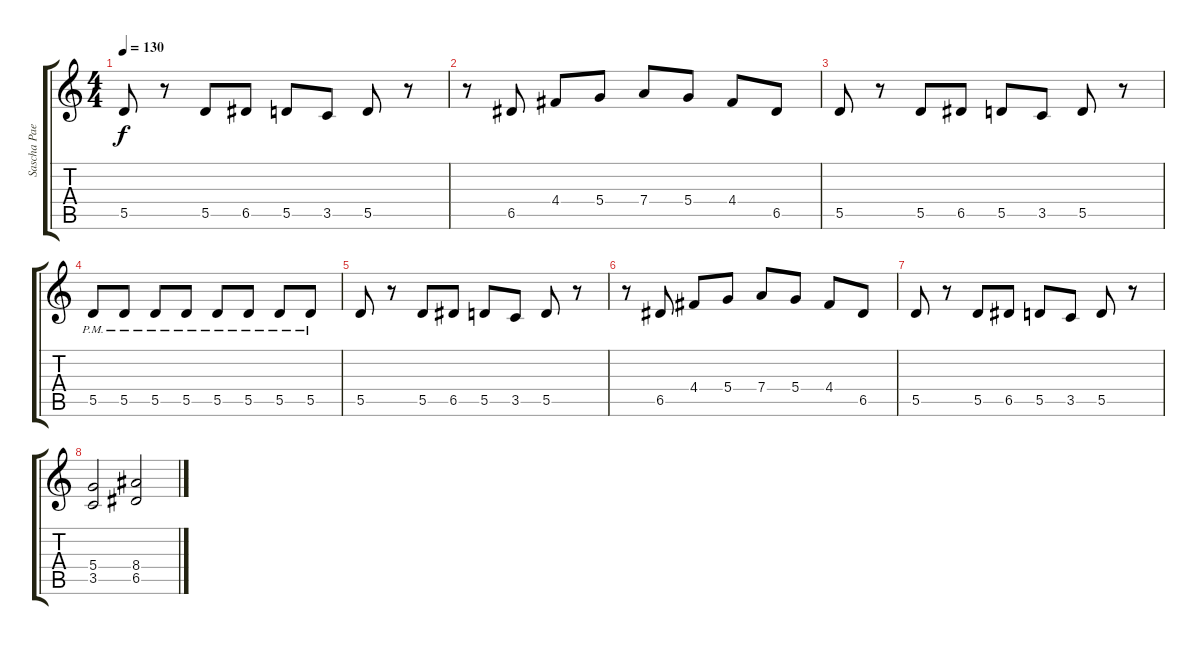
\track ("Sascha Paeth" "Sascha Pae") {instrument distortionguitar}
\staff {score tabs}
\tuning (E4 B3 G3 D3 A2 E2) {hide}
\ts (4 4)
\tempo 130
\clef g2
\ks c
5.5.8{dy f} r.8 5.5.8 6.5.8 5.5.8 3.5.8 5.5.8 r.8 |
r.8 6.5.8 4.4.8 5.4.8 7.4.8 5.4.8 4.4.8 6.5.8 |
5.5.8 r.8 5.5.8 6.5.8 5.5.8 3.5.8 5.5.8 r.8 |
5.5{pm}.8 5.5{pm}.8 5.5{pm}.8 5.5{pm}.8 5.5{pm}.8 5.5{pm}.8 5.5{pm}.8 5.5{pm}.8 |
5.5.8 r.8 5.5.8 6.5.8 5.5.8 3.5.8 5.5.8 r.8 |
r.8 6.5.8 4.4.8 5.4.8 7.4.8 5.4.8 4.4.8 6.5.8 |
5.5.8 r.8 5.5.8 6.5.8 5.5.8 3.5.8 5.5.8 r.8 |
(5.4 3.5).2 (8.4 6.5).2
